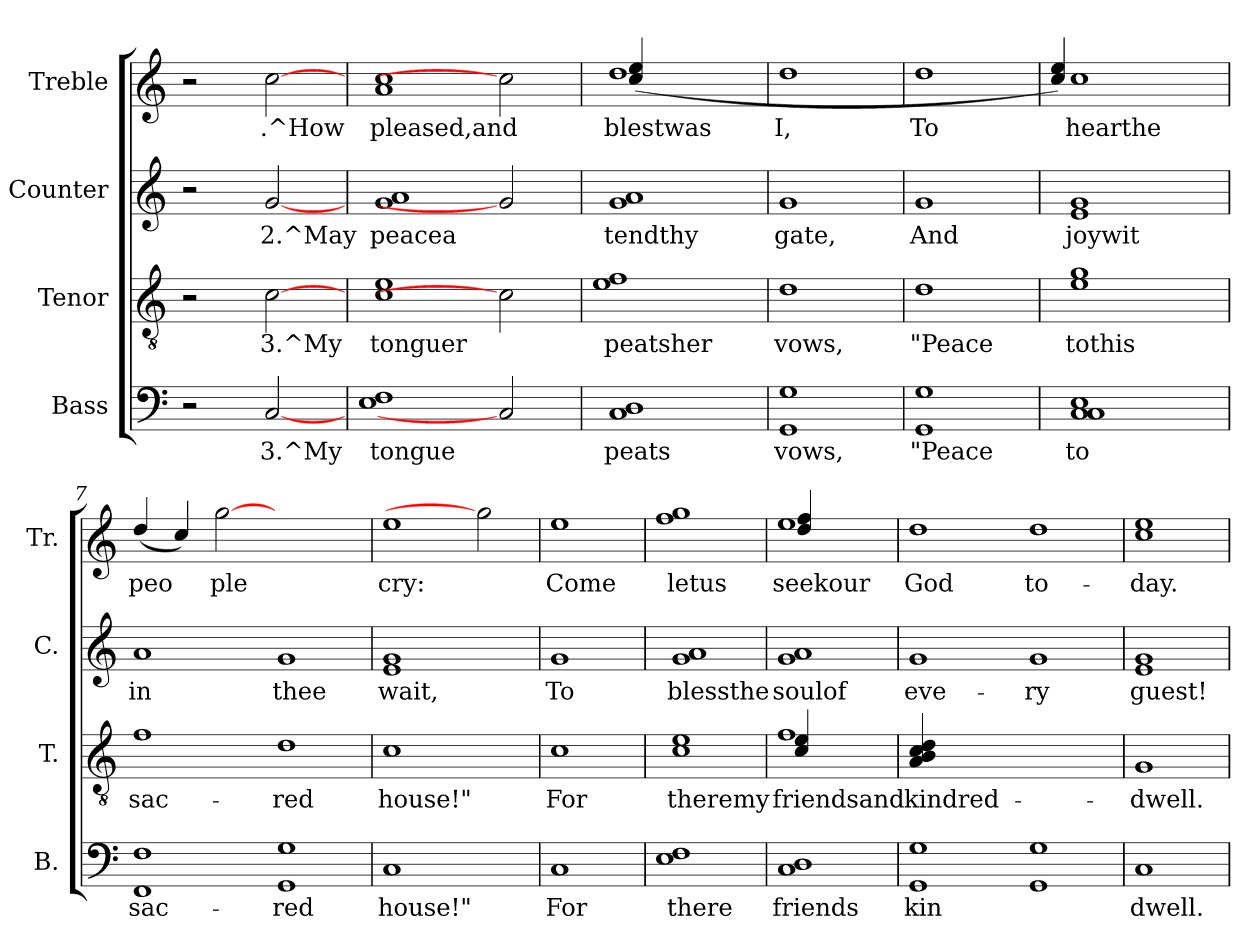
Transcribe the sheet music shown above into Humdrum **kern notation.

**kern	**text	**kern	**text	**kern	**text	**kern	**text
*part4	*part4	*part3	*part3	*part2	*part2	*part1	*part1
*staff4	*staff4	*staff3	*staff3	*staff2	*staff2	*staff1	*staff1
*I"Bass	*	*I"Tenor	*	*I"Counter	*	*I"Treble	*
*I'B.	*	*I'T.	*	*I'C.	*	*I'Tr.	*
!!LO:PB:g=z
*stria5	*	*stria5	*	*stria5	*	*stria5	*
*clefF4	*	*clefGv2	*	*clefG2	*	*clefG2	*
*k[]	*	*k[]	*	*k[]	*	*k[]	*
*C:	*	*C:	*	*C:	*	*C:	*
=1	=1	=1	=1	=1	=1	=1	=1
2r	.	2r	.	2r	.	2r	.
!	!LO:LY:a:rj	!	!LO:LY:b:rj	!	!LO:LY:b:rj	!	!LO:LY:b:rj
[2C	3.^My	[2c	3.^My	[2g	2.^May	[2cc<	.^How
=2	=2	=2	=2	=2	=2	=2	=2
!	!LO:LY:a:rj	!	!LO:LY:b:rj	!	!LO:LY:b:rj	!	!LO:LY:b:rj
1F 1E	tongue	1c 1e	tonguer	1a 1g	peacea	1a 1cc	pleased,and
2C]	.	2c]	.	2g]	.	2cc]	.
=3	=3	=3	=3	=3	=3	=3	=3
!	!LO:LY:a:rj	!	!LO:LY:b:rj	!	!LO:LY:b:rj	!	!LO:LY:b:rj
*	*	*	*	*	*	*^	*
1D 1C	peats	1f 1e	peatsher	1a 1g	tendthy	1dd	(>4ee/ 4cc/	blestwas
.	.	.	.	.	.	.	2.ryy	.
=4	=4	=4	=4	=4	=4	=4	=4	=4
!	!LO:LY:a:rj	!	!LO:LY:b:rj	!	!LO:LY:b:rj	!	!	!LO:LY:b:rj
*	*	*	*	*	*	*v	*v	*
1G 1GG	vows,	1d	vows,	1g	gate,	1dd	I,
=5	=5	=5	=5	=5	=5	=5	=5
!	!LO:LY:a:rj	!	!LO:LY:b:rj	!	!LO:LY:b:rj	!	!LO:LY:b:rj
1GG 1G	"Peace	1d	"Peace	1g	And	1dd	To
=6	=6	=6	=6	=6	=6	=6	=6
!	!LO:LY:a:rj	!	!LO:LY:b:rj	!	!LO:LY:b:rj	!	!LO:LY:b:rj
*	*	*	*	*	*	*^	*
1E 1C 1C	to	1e 1g	tothis	1g 1e	joywit	(>1cc	4cc/ 4ee/)	hearthe
.	.	.	.	.	.	.	2.ryy	.
=7	=7	=7	=7	=7	=7	=7	=7	=7
!	!LO:LY:a:rj	!	!LO:LY:b:rj	!	!LO:LY:b:rj	!	!	!LO:LY:b:rj
*	*	*	*	*	*	*v	*v	*
1F 1FF	sac-	1f	sac-	1a	in	(>4dd/	peo-
!	!	!	!	!	!	!	!LO:LY:b:rj
.	.	.	.	.	.	4cc/)	--
!	!	!	!	!	!	!	!LO:LY:b:rj
.	.	.	.	.	.	[2gg	-ple
!	!LO:LY:a:rj	!	!LO:LY:b:rj	!	!LO:LY:b:rj	!	!
1G 1GG	-red	1d	-red	1g	thee	1ryy	.
=8	=8	=8	=8	=8	=8	=8	=8
!	!LO:LY:a:rj	!	!LO:LY:b:rj	!	!LO:LY:b:rj	!	!LO:LY:b:rj
1C	house!"	1c	house!"	1e 1g	wait,	1ee	cry:
2ryy	.	2ryy	.	2ryy	.	2gg]	.
=9	=9	=9	=9	=9	=9	=9	=9
!	!LO:LY:a:rj	!	!LO:LY:b:rj	!	!LO:LY:b:rj	!	!LO:LY:b:rj
1C	For	1c	For	1g	To	1ee	Come
=10	=10	=10	=10	=10	=10	=10	=10
!	!LO:LY:a:rj	!	!LO:LY:b:rj	!	!LO:LY:b:rj	!	!LO:LY:b:rj
1F 1E	there	1c 1e	theremy	1a 1g	blessthe	1ff 1gg	letus
=11	=11	=11	=11	=11	=11	=11	=11
!	!LO:LY:a:rj	!	!LO:LY:b:rj	!	!LO:LY:b:rj	!	!LO:LY:b:rj
*	*	*^	*	*	*	*^	*
1D 1C	friends	1f	(>4e/ 4c/	friendsand	1a 1g	soulof	1ee	(>4ff/ 4dd/	seekour
.	.	.	2.ryy	.	.	.	.	2.ryy	.
=12	=12	=12	=12	=12	=12	=12	=12	=12	=12
!	!LO:LY:a:rj	!	!	!LO:LY:b:rj	!	!LO:LY:b:rj	!	!	!LO:LY:b:rj
*	*	*v	*v	*	*	*	*v	*v	*
1GG 1G	kin-	(>(<4d/ 4c/ 4B/ 4A/	kindred-	1g	eve-	1dd	God
.	.	1..ryy	.	.	.	.	.
!	!LO:LY:a:rj	!	!	!	!LO:LY:b:rj	!	!LO:LY:b:rj
1G 1GG	--	.	.	1g	-ry	1dd	to-
=13	=13	=13	=13	=13	=13	=13	=13
!	!LO:LY:a:rj	!	!LO:LY:b:rj	!	!LO:LY:b:rj	!	!LO:LY:b:rj
1C	-dwell.	1G	-dwell.	1e 1g	guest!	1ee 1cc	-day.
=	=	=	=	=	=	=	=
*-	*-	*-	*-	*-	*-	*-	*-
